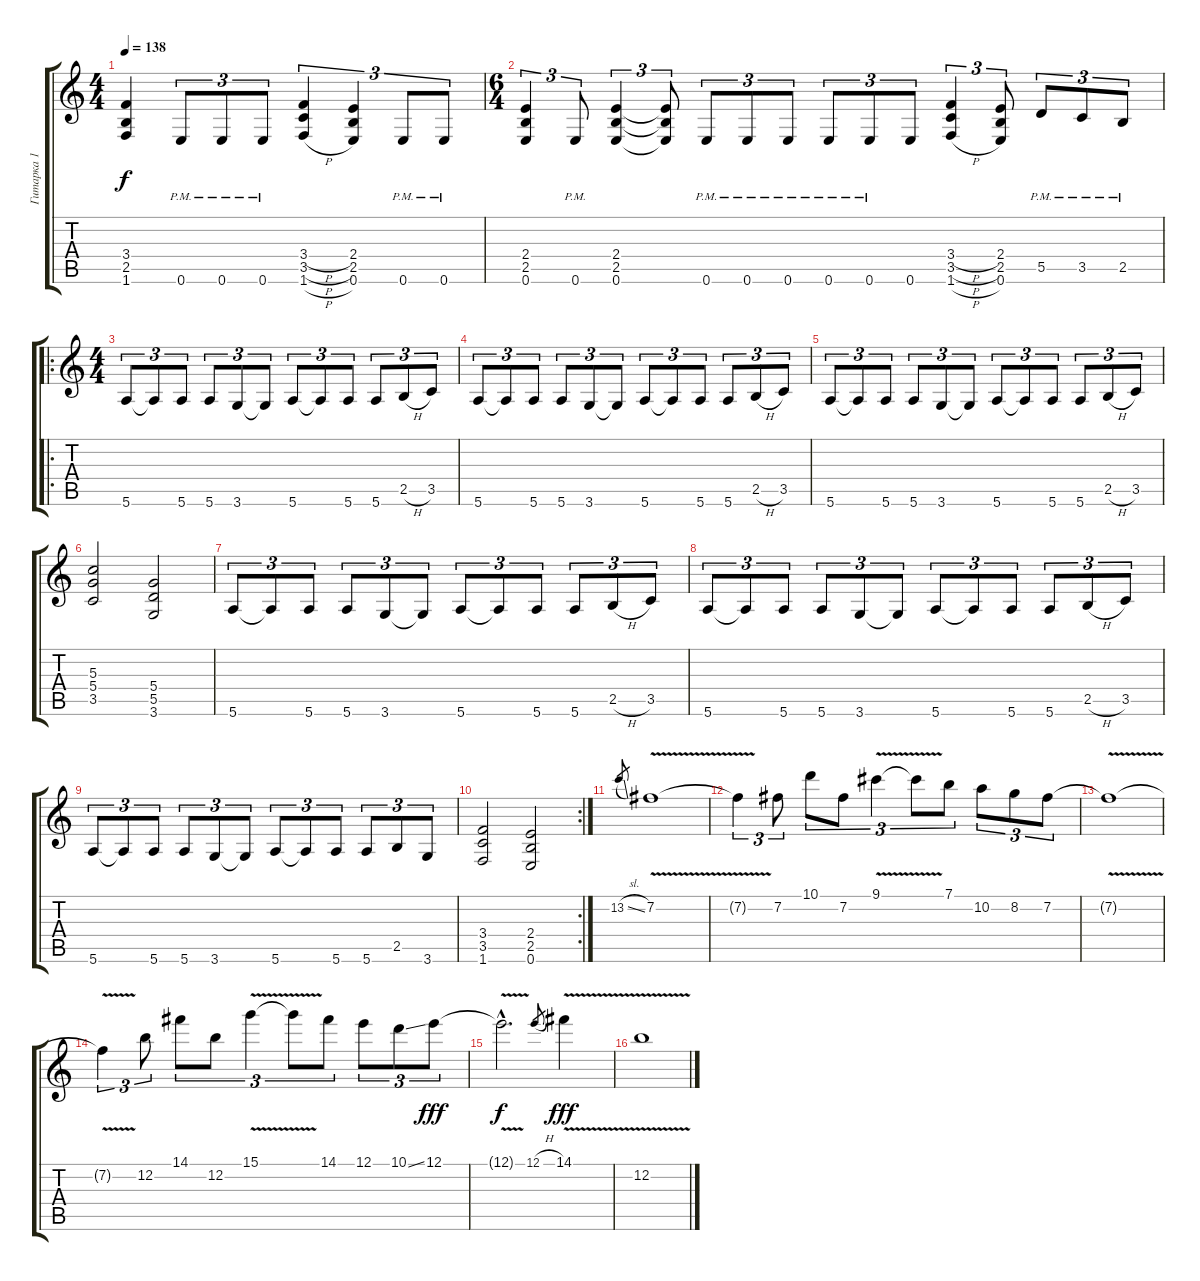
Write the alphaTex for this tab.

\track ("Гитарка 1" "Гитарка 1") {instrument distortionguitar}
\staff {score tabs}
\tuning (E4 B3 G3 D3 A2 E2) {hide}
\ts (4 4)
\tempo 138
\clef g2
\ks c
(3.4 2.5 1.6).4{dy f} 0.6{pm}.8{tu (3 2)} 0.6{pm}.8{tu (3 2)} 0.6{pm}.8{tu (3 2)} (3.4{h} 3.5{h} 1.6{h}).4{tu (3 2)} (2.4 2.5 0.6).4{tu (3 2)} 0.6{pm}.8{tu (3 2)} 0.6{pm}.8{tu (3 2)} |
\ts (6 4)
(2.4 2.5 0.6).4{tu (3 2)} 0.6{pm}.8{tu (3 2)} (2.4 2.5 0.6).4{tu (3 2)} (2.4{t} 2.5{t} 0.6{t}).8{tu (3 2)} 0.6{pm}.8{tu (3 2)} 0.6{pm}.8{tu (3 2)} 0.6{pm}.8{tu (3 2)} 0.6{pm}.8{tu (3 2)} 0.6{pm}.8{tu (3 2)} 0.6.8{tu (3 2)} (3.4{h} 3.5{h} 1.6{h}).4{tu (3 2)} (2.4 2.5 0.6).8{tu (3 2)} 5.5{pm}.8{tu (3 2)} 3.5{pm}.8{tu (3 2)} 2.5{pm}.8{tu (3 2)} |
\ro
\ts (4 4)
5.6.8{tu (3 2)} 5.6{t}.8{tu (3 2)} 5.6.8{tu (3 2)} 5.6.8{tu (3 2)} 3.6.8{tu (3 2)} 3.6{t}.8{tu (3 2)} 5.6.8{tu (3 2)} 5.6{t}.8{tu (3 2)} 5.6.8{tu (3 2)} 5.6.8{tu (3 2)} 2.5{h}.8{tu (3 2)} 3.5.8{tu (3 2)} |
5.6.8{tu (3 2)} 5.6{t}.8{tu (3 2)} 5.6.8{tu (3 2)} 5.6.8{tu (3 2)} 3.6.8{tu (3 2)} 3.6{t}.8{tu (3 2)} 5.6.8{tu (3 2)} 5.6{t}.8{tu (3 2)} 5.6.8{tu (3 2)} 5.6.8{tu (3 2)} 2.5{h}.8{tu (3 2)} 3.5.8{tu (3 2)} |
5.6.8{tu (3 2)} 5.6{t}.8{tu (3 2)} 5.6.8{tu (3 2)} 5.6.8{tu (3 2)} 3.6.8{tu (3 2)} 3.6{t}.8{tu (3 2)} 5.6.8{tu (3 2)} 5.6{t}.8{tu (3 2)} 5.6.8{tu (3 2)} 5.6.8{tu (3 2)} 2.5{h}.8{tu (3 2)} 3.5.8{tu (3 2)} |
(5.3 5.4 3.5).2 (5.4 5.5 3.6).2 |
5.6.8{tu (3 2)} 5.6{t}.8{tu (3 2)} 5.6.8{tu (3 2)} 5.6.8{tu (3 2)} 3.6.8{tu (3 2)} 3.6{t}.8{tu (3 2)} 5.6.8{tu (3 2)} 5.6{t}.8{tu (3 2)} 5.6.8{tu (3 2)} 5.6.8{tu (3 2)} 2.5{h}.8{tu (3 2)} 3.5.8{tu (3 2)} |
5.6.8{tu (3 2)} 5.6{t}.8{tu (3 2)} 5.6.8{tu (3 2)} 5.6.8{tu (3 2)} 3.6.8{tu (3 2)} 3.6{t}.8{tu (3 2)} 5.6.8{tu (3 2)} 5.6{t}.8{tu (3 2)} 5.6.8{tu (3 2)} 5.6.8{tu (3 2)} 2.5{h}.8{tu (3 2)} 3.5.8{tu (3 2)} |
5.6.8{tu (3 2)} 5.6{t}.8{tu (3 2)} 5.6.8{tu (3 2)} 5.6.8{tu (3 2)} 3.6.8{tu (3 2)} 3.6{t}.8{tu (3 2)} 5.6.8{tu (3 2)} 5.6{t}.8{tu (3 2)} 5.6.8{tu (3 2)} 5.6.8{tu (3 2)} 2.5.8{tu (3 2)} 3.6.8{tu (3 2)} |
\rc 2
(3.4 3.5 1.6).2 (2.4 2.5 0.6).2 |
13.2{sl}.8{gr} 7.2{v}.1 |
7.2{t}.4{tu (3 2)} 7.2.8{tu (3 2)} 10.1.8{tu (3 2)} 7.2.8{tu (3 2)} 9.1{v}.4{tu (3 2)} 9.1{t}.8{tu (3 2)} 7.1.8{tu (3 2)} 10.2.8{tu (3 2)} 8.2.8{tu (3 2)} 7.2.8{tu (3 2)} |
7.2{v t}.1 |
7.2{t}.4{tu (3 2)} 12.2.8{tu (3 2)} 14.1.8{tu (3 2)} 12.2.8{tu (3 2)} 15.1{v}.4{tu (3 2)} 15.1{t}.8{tu (3 2)} 14.1.8{tu (3 2)} 12.1.8{tu (3 2)} 10.1{ss}.8{tu (3 2)} 12.1.8{tu (3 2) dy fff} |
12.1{v hac t}.2{d dy f} 12.1{h}.8{gr} 14.1{v}.4{dy fff} |
12.2{v}.1
